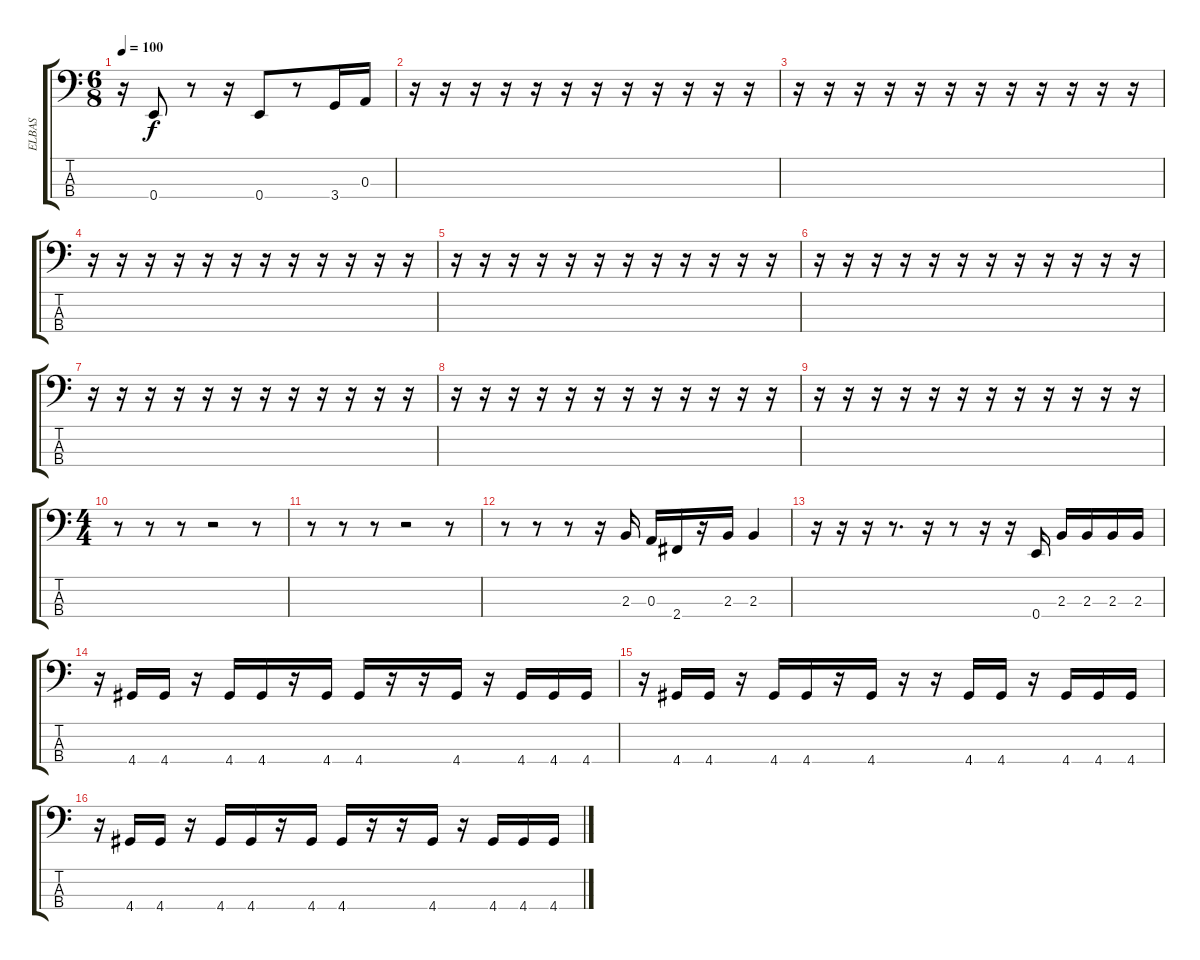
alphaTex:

\track ("ELBAS" "ELBAS") {instrument electricbassfinger}
\staff {score tabs}
\tuning (G2 D2 A1 E1) {hide}
\ts (6 8)
\tempo 100
\clef f4
\ks c
r.16{dy f} 0.4.8 r.8 r.16 0.4.8 r.8 3.4.16 0.3.16 |
r.16 r.16 r.16 r.16 r.16 r.16 r.16 r.16 r.16 r.16 r.16 r.16 |
r.16 r.16 r.16 r.16 r.16 r.16 r.16 r.16 r.16 r.16 r.16 r.16 |
r.16 r.16 r.16 r.16 r.16 r.16 r.16 r.16 r.16 r.16 r.16 r.16 |
r.16 r.16 r.16 r.16 r.16 r.16 r.16 r.16 r.16 r.16 r.16 r.16 |
r.16 r.16 r.16 r.16 r.16 r.16 r.16 r.16 r.16 r.16 r.16 r.16 |
r.16 r.16 r.16 r.16 r.16 r.16 r.16 r.16 r.16 r.16 r.16 r.16 |
r.16 r.16 r.16 r.16 r.16 r.16 r.16 r.16 r.16 r.16 r.16 r.16 |
r.16 r.16 r.16 r.16 r.16 r.16 r.16 r.16 r.16 r.16 r.16 r.16 |
\ts (4 4)
r.8 r.8 r.8 r.2 r.8 |
r.8 r.8 r.8 r.2 r.8 |
r.8 r.8 r.8 r.16 2.3.16 0.3.16 2.4.16 r.16 2.3.16 2.3.4 |
r.16 r.16 r.16 r.8{d} r.16 r.8 r.16 r.16 0.4.16 2.3.16 2.3.16 2.3.16 2.3.16 |
r.16 4.4.16 4.4.16 r.16 4.4.16 4.4.16 r.16 4.4.16 4.4.16 r.16 r.16 4.4.16 r.16 4.4.16 4.4.16 4.4.16 |
r.16 4.4.16 4.4.16 r.16 4.4.16 4.4.16 r.16 4.4.16 r.16 r.16 4.4.16 4.4.16 r.16 4.4.16 4.4.16 4.4.16 |
r.16 4.4.16 4.4.16 r.16 4.4.16 4.4.16 r.16 4.4.16 4.4.16 r.16 r.16 4.4.16 r.16 4.4.16 4.4.16 4.4.16
